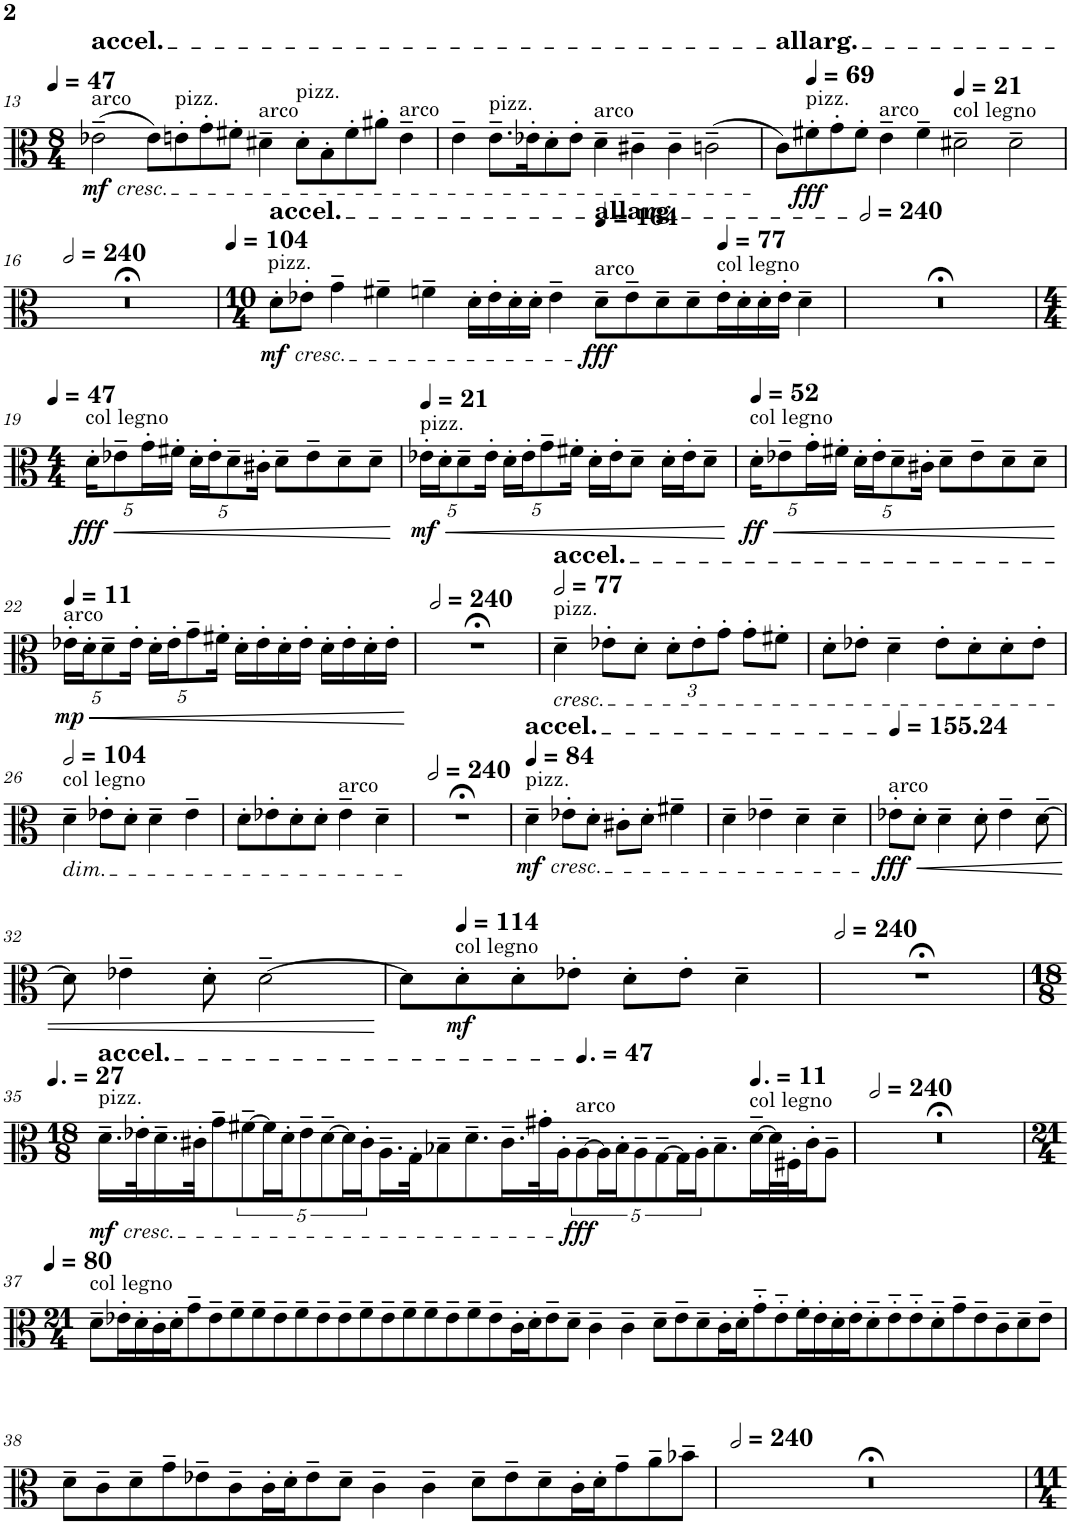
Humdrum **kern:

**kern	**dynam
*part1	*part1
*staff1	*staff1
*I"Viola	*
*I'Vla.	*
!!LO:PB:g=z
*clefC3	*
*k[]	*
*M8/4	*
*MM47	*
=13	=13
!LO:TX:a:t=arco	!
!LO:TX:b:i:t=cresc.	!
!LO:TX:a:t=accel.	!
!	!LO:DY:b
(2e-X~\	mf
8e-\L)	.
!LO:TX:a:t=pizz.	!
8en'\	.
8g'\	.
8f#X'\J	.
!LO:TX:a:t=arco	!
4d#X~\	.
!LO:TX:a:t=pizz.	!
8d#'\L	.
8B'\	.
8f#'\	.
8a#X'\J	.
!LO:TX:a:t=arco	!
4e~\	.
=14	=14
4e~\	.
!LO:TX:a:t=pizz.	!
8.e~\L	.
16e-X'\K	.
8d'\	.
8e-'\J	.
!LO:TX:a:t=arco	!
4d~\	.
4c#X~\	.
4c#~\	.
(2cn~\	.
=15	=15
!LO:TX:a:t=allarg.	!
8c\L)	.
*MM69	*
!LO:TX:a:t=pizz.	!
!	!LO:DY:b
8f#X'\	fff
8g'\	.
8f#'\J	.
!LO:TX:a:t=arco	!
4e~\	.
4f#~\	.
*MM21	*
!LO:TX:a:t=col legno	!
2d#X~\	.
2d#~\	.
!!LO:LB:g=z
=16	=16
*MM480	*
0r;<	.
=17	=17
*M10/4	*
*MM104	*
!LO:TX:a:t=pizz.	!
!LO:TX:a:t=accel.	!
!LO:TX:b:i:t=cresc.	!
!	!LO:DY:b
8d'\L	mf
8e-X'\J	.
4g~\	.
4f#X~\	.
4fn~\	.
16d'\LL	.
16e-'\	.
16d'\	.
16d'\JJ	.
4e-~\	.
*MM164	*
!LO:TX:a:t=arco	!
!LO:TX:a:t=allarg.	!
!	!LO:DY:b
8d~\L	fff
8e-~\	.
8d~\	.
8d~\	.
*MM77	*
!LO:TX:a:t=col legno	!
16e-'\L	.
16d'\	.
16d'\	.
16e-'\JJ	.
4d~\	.
=18	=18
*MM480	*
2%5r;<	.
!!LO:LB:g=z
=19	=19
*M4/4	*
*Xbrackettup	*
*MM47	*
!LO:TX:a:t=col legno	!
!	!LO:HP:b
!	!LO:DY:n=1:b
20d'\KL	< fff
10e-X~\	.
20g'\L	.
20f#X'\JJ	.
20d'\LL	.
20e-'\J	.
10d~\	.
20c#X'\Jk	.
8d~\L	.
8e-~\	.
8d~\	.
8d~\J	.
.	[
=20	=20
*MM21	*
!LO:TX:a:t=pizz.	!
!	!LO:HP:b
!	!LO:DY:n=1:b
20e-X'\LL	< mf
20d'\J	.
10d~\	.
20e-'\Jk	.
20d'\LL	.
20e-'\J	.
10g~\	.
20f#X'\Jk	.
16d'\LL	.
16e-'\J	.
8d~\J	.
16d'\LL	.
16e-'\J	.
8d~\J	.
.	[
=21	=21
*MM52	*
!LO:TX:a:t=col legno	!
!	!LO:HP:b
!	!LO:DY:n=1:b
20d'\KL	< ff
10e-X~\	.
20g'\L	.
20f#X'\JJ	.
20d'\LL	.
20e-'\J	.
10d~\	.
20c#X'\Jk	.
8d~\L	.
8e-~\	.
8d~\	.
8d~\J	.
.	[
!!LO:LB:g=z
=22	=22
*MM11	*
!LO:TX:a:t=arco	!
!	!LO:HP:b
!	!LO:DY:n=1:b
20e-X'\LL	< mp
20d'\J	.
10d~\	.
20e-'\Jk	.
20d'\LL	.
20e-'\J	.
10g~\	.
20f#X'\Jk	.
16d'\LL	.
16e-'\	.
16d'\	.
16e-'\JJ	.
16d'\LL	.
16e-'\	.
16d'\	.
16e-'\JJ	.
.	[
=23	=23
*MM480	*
1r;<	.
=24	=24
*MM154	*
!LO:TX:a:t=pizz.	!
!LO:TX:b:i:t=cresc.	!
!LO:TX:a:t=accel.	!
4d~\	.
8e-X'\L	.
8d'\J	.
12d'\L	.
12e-'\	.
12g'\J	.
8g'\L	.
8f#X'\J	.
=25	=25
8d'\L	.
8e-X'\J	.
4d~\	.
8e-'\L	.
8d'\	.
8d'\	.
8e-'\J	.
!!LO:LB:g=z
=26	=26
*MM208	*
!LO:TX:a:t=col legno	!
!LO:TX:b:i:t=dim.	!
4d~\	.
8e-X'\L	.
8d'\J	.
4d~\	.
4e-~\	.
=27	=27
8d'\L	.
8e-X'\	.
8d'\	.
8d'\J	.
!LO:TX:a:t=arco	!
4e-~\	.
4d~\	.
=28	=28
*MM480	*
1r;<	.
=29	=29
*MM84	*
!LO:TX:a:t=pizz.	!
!LO:TX:a:t=accel.	!
!LO:TX:b:i:t=cresc.	!
!	!LO:DY:b
4d~\	mf
8e-X'\L	.
8d'\J	.
8c#X'\L	.
8d'\J	.
4f#X~\	.
=30	=30
4d~\	.
4e-X~\	.
4d~\	.
4d~\	.
=31	=31
*MM155	*
!LO:TX:a:t=arco	!
!	!LO:HP:b
!	!LO:DY:n=1:b
8e-X'\L	< fff
8d'\J	.
4d~\	.
8d'\	.
4e-~\	.
[8d~\	.
!!LO:LB:g=z
=32	=32
8d\]	.
4e-X~\	.
8d'\	.
[2d~\	.
.	[
=33	=33
8d\L]	.
*MM114	*
!LO:TX:a:t=col legno	!
!	!LO:DY:b
8d'\	mf
8d'\	.
8e-X'\J	.
8d'\L	.
8e-'\J	.
4d~\	.
=34	=34
*MM480	*
1r;<	.
!!LO:LB:g=z
=35	=35
*M18/8	*
*MM40	*
!LO:TX:a:t=pizz.	!
!LO:TX:b:i:t=cresc.	!
!LO:TX:a:t=accel.	!
!	!LO:DY:b
16.d~\LL	mf
32e-X'\K	.
16.d~\	.
32c#X'\JK	.
8g~\	.
*brackettup	*
[40%3f#X~\	.
80%3f#\L]	.
80%3d'\J	.
40%3e-~\	.
[40%3d~\	.
80%3d\L]	.
80%3c#'\	.
16.A~\	.
32G'\JK	.
8B-X~\	.
8.d~\	.
16.c#~\L	.
32g#X'\K	.
16A'\J	.
*MM71	*
!LO:TX:a:t=arco	!
!	!LO:DY:b
[40%3A~\	fff
80%3A\L]	.
80%3B-'\J	.
40%3A~\	.
[40%3G~\	.
80%3G\L]	.
80%3A'\J	.
8.B-~\	.
*MM17	*
!LO:TX:a:t=col legno	!
[16d~\L	.
32d\L]	.
32F#X'\J	.
16c#'\J	.
8A~\J	.
=36	=36
*MM480	*
4%9r;<	.
!!LO:LB:g=z
=37	=37
*M21/4	*
*MM80	*
!LO:TX:a:t=col legno	!
8d~\L	.
16e-X'\L	.
16d'\	.
16c'\	.
16d'\J	.
8g~\	.
8e-~\	.
8f~\	.
8f~\	.
8e-~\	.
8f~\	.
8e-~\	.
8e-~\	.
8f~\	.
8e-~\	.
8f~\	.
8f~\	.
8e-~\	.
8f~\	.
8e-~\	.
16c'\L	.
16d'\J	.
8e-~\	.
8d~\J	.
4c~\	.
4c~\	.
8d~\L	.
8e-~\	.
8d~\	.
16c'\L	.
16d'\J	.
8g'~\	.
8e-'~\	.
16f'\L	.
16e-'\	.
16d'\	.
16e-'\J	.
8d'~\	.
8e-'~\	.
8e-'~\	.
8d'~\	.
8g~\	.
8e-~\	.
8c~\	.
8d~\	.
8e-~\J	.
!!LO:LB:g=z
=38	=38
8d~\L	.
8c~\	.
8d~\	.
8g~\	.
8e-X~\	.
8c~\	.
16c'\L	.
16d'\J	.
8e-~\	.
8d~\J	.
4c~\	.
4c~\	.
8d~\L	.
8e-~\	.
8d~\	.
16c'\L	.
16d'\J	.
8g~\	.
8a~\	.
8b-X~\J	.
=39	=39
*MM480	*
4%21r;<	.
=	=
*-	*-
